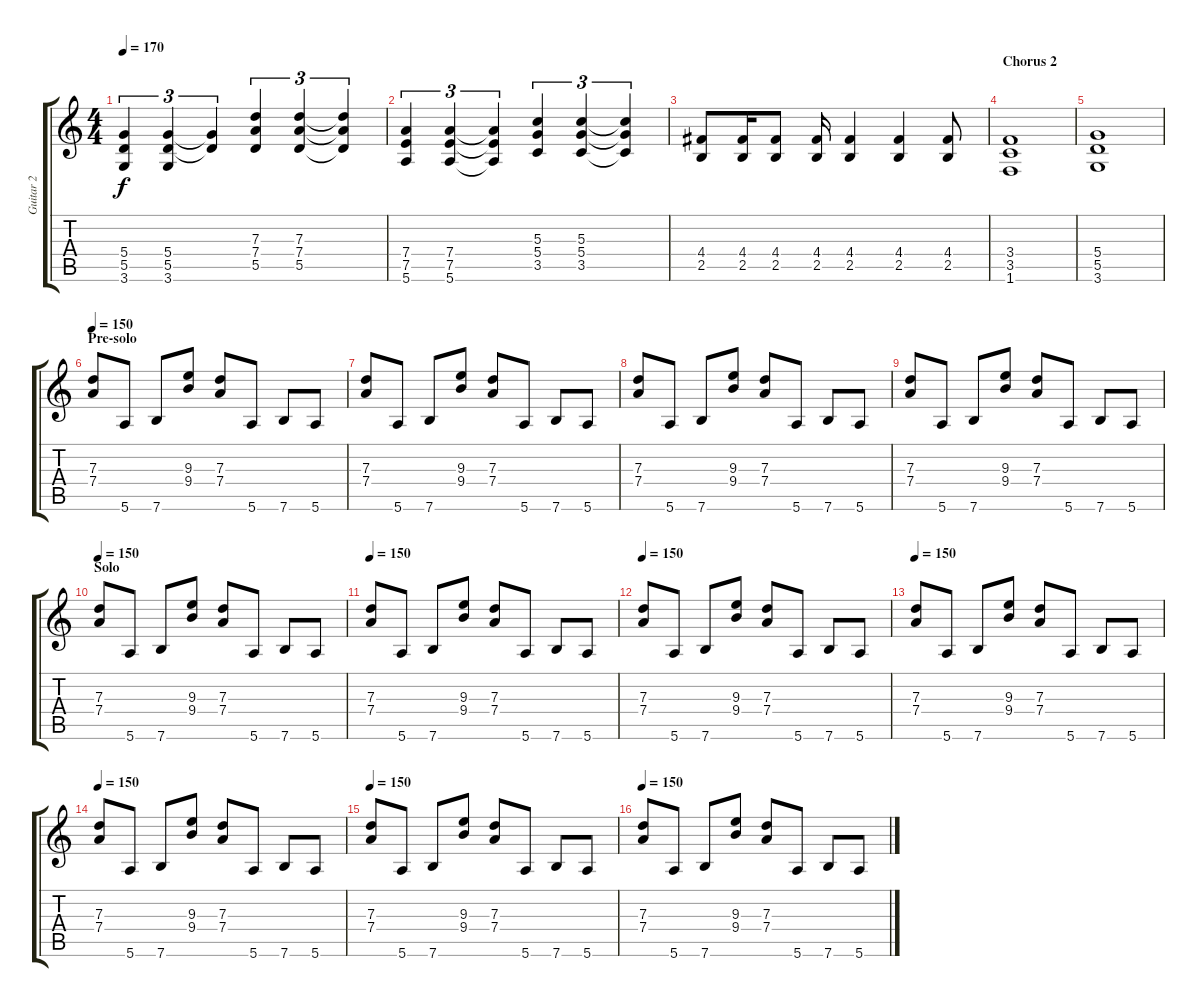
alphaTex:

\track ("Guitar 2" "Guitar 2") {instrument distortionguitar}
\staff {score tabs}
\tuning (E4 B3 G3 D3 A2 E2) {hide}
\ts (4 4)
\tempo 170
\clef g2
\ks c
(5.4 5.5 3.6).4{tu (3 2) dy f} (5.4 5.5 3.6).4{tu (3 2)} (5.4{t} 5.5{t}).4{tu (3 2)} (7.3 7.4 5.5).4{tu (3 2)} (7.3 7.4 5.5).4{tu (3 2)} (7.3{t} 7.4{t} 5.5{t}).4{tu (3 2)} |
(7.4 7.5 5.6).4{tu (3 2)} (7.4 7.5 5.6).4{tu (3 2)} (7.4{t} 7.5{t} 5.6{t}).4{tu (3 2)} (5.3 5.4 3.5).4{tu (3 2)} (5.3 5.4 3.5).4{tu (3 2)} (5.3{t} 5.4{t} 3.5{t}).4{tu (3 2)} |
(4.4 2.5).8 (4.4 2.5).16 (4.4 2.5).8 (4.4 2.5).16 (4.4 2.5).4 (4.4 2.5).4 (4.4 2.5).8 |
\section ("" "Chorus 2")
(3.4 3.5 1.6).1 |
(5.4 5.5 3.6).1 |
\section ("" "Pre-solo")
\tempo 150
(7.3 7.4).8 5.6.8 7.6.8 (9.3 9.4).8 (7.3 7.4).8 5.6.8 7.6.8 5.6.8 |
(7.3 7.4).8 5.6.8 7.6.8 (9.3 9.4).8 (7.3 7.4).8 5.6.8 7.6.8 5.6.8 |
(7.3 7.4).8 5.6.8 7.6.8 (9.3 9.4).8 (7.3 7.4).8 5.6.8 7.6.8 5.6.8 |
(7.3 7.4).8 5.6.8 7.6.8 (9.3 9.4).8 (7.3 7.4).8 5.6.8 7.6.8 5.6.8 |
\section ("" "Solo")
\tempo 150
(7.3 7.4).8 5.6.8 7.6.8 (9.3 9.4).8 (7.3 7.4).8 5.6.8 7.6.8 5.6.8 |
\tempo 150
(7.3 7.4).8 5.6.8 7.6.8 (9.3 9.4).8 (7.3 7.4).8 5.6.8 7.6.8 5.6.8 |
\tempo 150
(7.3 7.4).8 5.6.8 7.6.8 (9.3 9.4).8 (7.3 7.4).8 5.6.8 7.6.8 5.6.8 |
\tempo 150
(7.3 7.4).8 5.6.8 7.6.8 (9.3 9.4).8 (7.3 7.4).8 5.6.8 7.6.8 5.6.8 |
\tempo 150
(7.3 7.4).8 5.6.8 7.6.8 (9.3 9.4).8 (7.3 7.4).8 5.6.8 7.6.8 5.6.8 |
\tempo 150
(7.3 7.4).8 5.6.8 7.6.8 (9.3 9.4).8 (7.3 7.4).8 5.6.8 7.6.8 5.6.8 |
\tempo 150
(7.3 7.4).8 5.6.8 7.6.8 (9.3 9.4).8 (7.3 7.4).8 5.6.8 7.6.8 5.6.8
